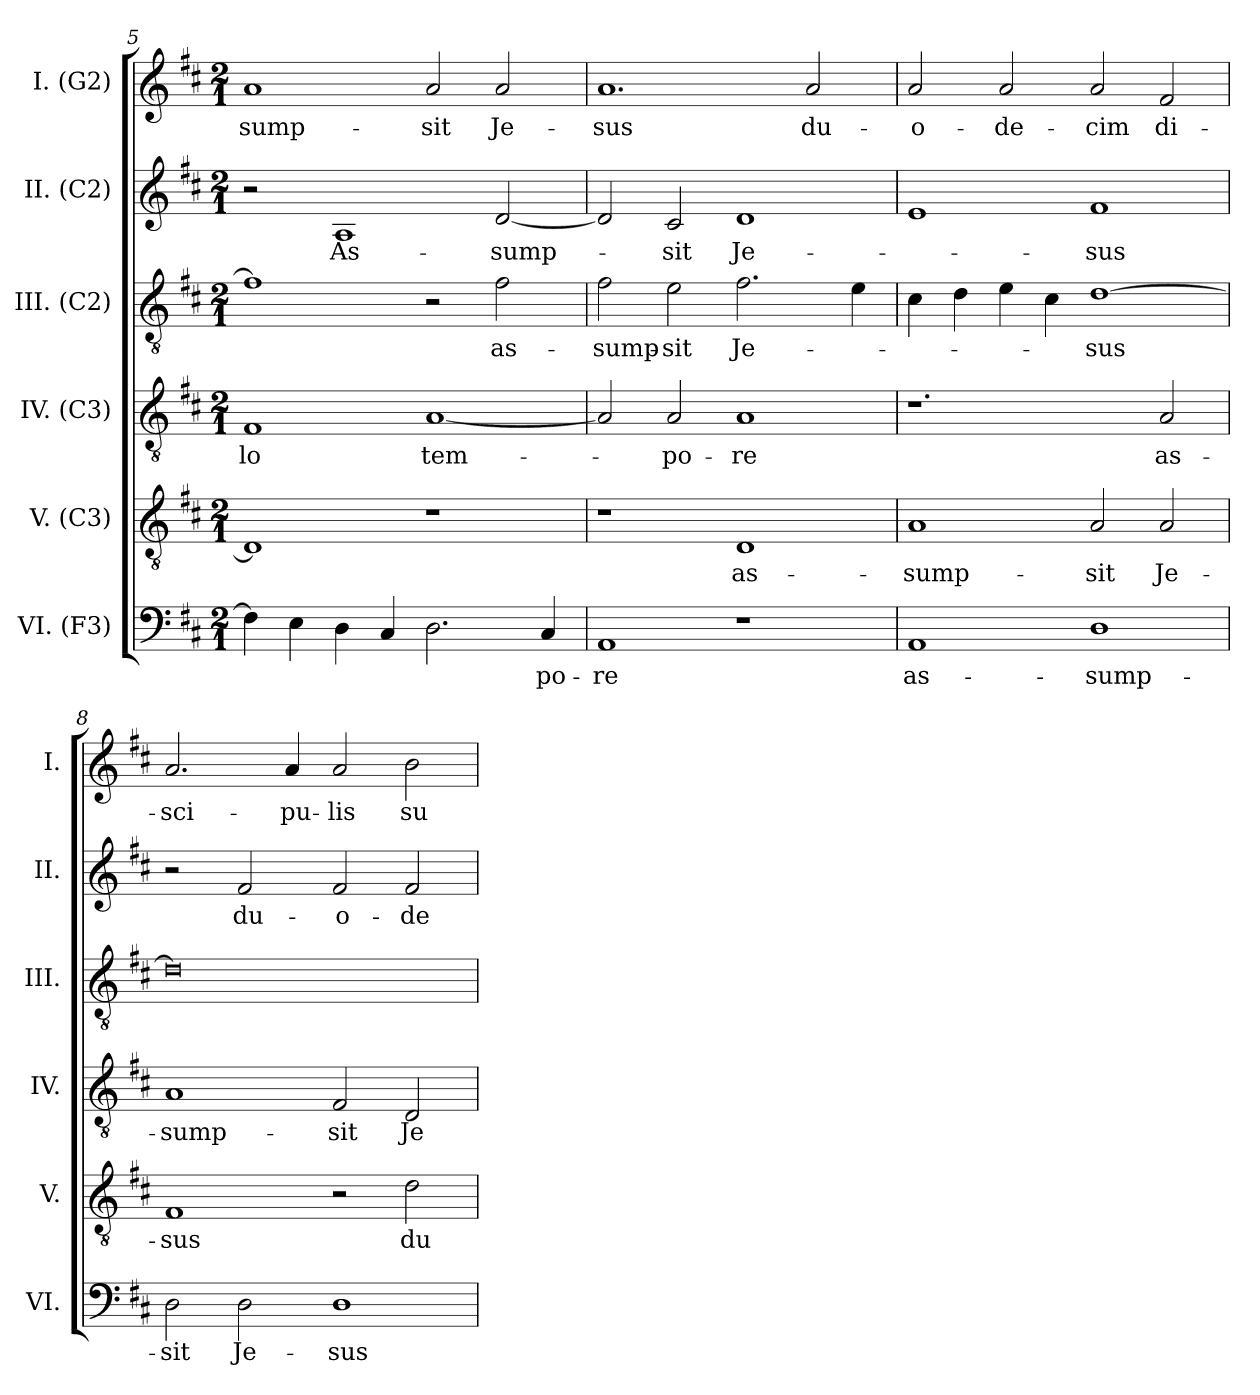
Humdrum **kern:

**kern	**text	**kern	**text	**kern	**text	**kern	**text	**kern	**text	**kern	**text
*part6	*part6	*part5	*part5	*part4	*part4	*part3	*part3	*part2	*part2	*part1	*part1
*staff6	*staff6	*staff5	*staff5	*staff4	*staff4	*staff3	*staff3	*staff2	*staff2	*staff1	*staff1
*I"VI. (F3)	*	*I"V. (C3)	*	*I"IV. (C3)	*	*I"III. (C2)	*	*I"II. (C2)	*	*I"I. (G2)	*
*I'VI.	*	*I'V.	*	*I'IV.	*	*I'III.	*	*I'II.	*	*I'I.	*
*clefF4	*	*clefGv2	*	*clefGv2	*	*clefGv2	*	*clefG2	*	*clefG2	*
*	*	*	*	*	*	*ITrd7c12	*	*	*	*	*
*k[f#c#]	*	*k[f#c#]	*	*k[f#c#]	*	*k[f#c#]	*	*k[f#c#]	*	*k[f#c#]	*
*D:	*	*D:	*	*D:	*	*D:	*	*D:	*	*D:	*
*M2/1	*	*M2/1	*	*M2/1	*	*M2/1	*	*M2/1	*	*M2/1	*
=5	=5	=5	=5	=5	=5	=5	=5	=5	=5	=5	=5
!	!	!	!	!	!LO:LY:b:color=#000000	!	!	!	!	!	!
!	!	!	!	!	!	!	!	!	!	!	!LO:LY:b:color=#000000
4F#i\]	.	1Di]	.	1F#i	-lo	1F#i]	.	2r	.	1ai	-sump-
4Ei\	.	.	.	.	.	.	.	.	.	.	.
!	!	!	!	!	!	!	!	!	!LO:LY:b:color=#000000	!	!
4Di\	.	.	.	.	.	.	.	1Ai	As-	.	.
4C#i/	.	.	.	.	.	.	.	.	.	.	.
!	!	!	!	!	!LO:LY:b:color=#000000	!	!	!	!	!	!
!	!	!	!	!	!	!	!	!	!	!	!LO:LY:b:color=#000000
2.Di\	.	1r	.	[1Ai	tem-	2r	.	.	.	2ai/	-sit
!	!	!	!	!	!	!	!LO:LY:b:color=#000000	!	!	!	!
!	!	!	!	!	!	!	!	!	!LO:LY:b:color=#000000	!	!
!	!	!	!	!	!	!	!	!	!	!	!LO:LY:b:color=#000000
.	.	.	.	.	.	2F#i\	as-	[2di/	-sump-	2ai/	Je-
!	!LO:LY:b:color=#000000	!	!	!	!	!	!	!	!	!	!
4C#i/	-po-	.	.	.	.	.	.	.	.	.	.
!!LO:LB:g=z
=6	=6	=6	=6	=6	=6	=6	=6	=6	=6	=6	=6
!	!LO:LY:b:color=#000000	!	!	!	!	!	!	!	!	!	!
!	!	!	!	!	!	!	!LO:LY:b:color=#000000	!	!	!	!
!	!	!	!	!	!	!	!	!	!	!	!LO:LY:b:color=#000000
1AAi	-re	1r	.	2Ai/]	.	2F#i\	-sump-	2di/]	.	1.ai	-sus
!	!	!	!	!	!LO:LY:b:color=#000000	!	!	!	!	!	!
!	!	!	!	!	!	!	!LO:LY:b:color=#000000	!	!	!	!
!	!	!	!	!	!	!	!	!	!LO:LY:b:color=#000000	!	!
.	.	.	.	2Ai/	-po-	2Ei\	-sit	2c#i/	-sit	.	.
!	!	!	!LO:LY:b:color=#000000	!	!	!	!	!	!	!	!
!	!	!	!	!	!LO:LY:b:color=#000000	!	!	!	!	!	!
!	!	!	!	!	!	!	!LO:LY:b:color=#000000	!	!	!	!
!	!	!	!	!	!	!	!	!	!LO:LY:b:color=#000000	!	!
1r	.	1Di	as-	1Ai	-re	2.F#i\	Je-	1di	Je-	.	.
!	!	!	!	!	!	!	!	!	!	!	!LO:LY:b:color=#000000
.	.	.	.	.	.	.	.	.	.	2ai/	du-
.	.	.	.	.	.	4Ei\	.	.	.	.	.
=7	=7	=7	=7	=7	=7	=7	=7	=7	=7	=7	=7
!	!LO:LY:b:color=#000000	!	!	!	!	!	!	!	!	!	!
!	!	!	!LO:LY:b:color=#000000	!	!	!	!	!	!	!	!
!	!	!	!	!	!	!	!	!	!	!	!LO:LY:b:color=#000000
1AAi	as-	1Ai	-sump-	1.r	.	4C#i\	.	1ei	.	2ai/	-o-
.	.	.	.	.	.	4Di\	.	.	.	.	.
!	!	!	!	!	!	!	!	!	!	!	!LO:LY:b:color=#000000
.	.	.	.	.	.	4Ei\	.	.	.	2ai/	-de-
.	.	.	.	.	.	4C#i\	.	.	.	.	.
!	!LO:LY:b:color=#000000	!	!	!	!	!	!	!	!	!	!
!	!	!	!LO:LY:b:color=#000000	!	!	!	!	!	!	!	!
!	!	!	!	!	!	!	!LO:LY:b:color=#000000	!	!	!	!
!	!	!	!	!	!	!	!	!	!LO:LY:b:color=#000000	!	!
!	!	!	!	!	!	!	!	!	!	!	!LO:LY:b:color=#000000
1Di	-sump-	2Ai/	-sit	.	.	[1Di	-sus	1f#i	-sus	2ai/	-cim
!	!	!	!LO:LY:b:color=#000000	!	!	!	!	!	!	!	!
!	!	!	!	!	!LO:LY:b:color=#000000	!	!	!	!	!	!
!	!	!	!	!	!	!	!	!	!	!	!LO:LY:b:color=#000000
.	.	2Ai/	Je-	2Ai/	as-	.	.	.	.	2f#i/	di-
=8	=8	=8	=8	=8	=8	=8	=8	=8	=8	=8	=8
!	!LO:LY:b:color=#000000	!	!	!	!	!	!	!	!	!	!
!	!	!	!LO:LY:b:color=#000000	!	!	!	!	!	!	!	!
!	!	!	!	!	!LO:LY:b:color=#000000	!	!	!	!	!	!
!	!	!	!	!	!	!	!	!	!	!	!LO:LY:b:color=#000000
2Di\	-sit	1F#i	-sus	1Ai	-sump-	0Di]	.	2r	.	2.ai/	-sci-
!	!LO:LY:b:color=#000000	!	!	!	!	!	!	!	!	!	!
!	!	!	!	!	!	!	!	!	!LO:LY:b:color=#000000	!	!
2Di\	Je-	.	.	.	.	.	.	2f#i/	du-	.	.
!	!	!	!	!	!	!	!	!	!	!	!LO:LY:b:color=#000000
.	.	.	.	.	.	.	.	.	.	4ai/	-pu-
!	!LO:LY:b:color=#000000	!	!	!	!	!	!	!	!	!	!
!	!	!	!	!	!LO:LY:b:color=#000000	!	!	!	!	!	!
!	!	!	!	!	!	!	!	!	!LO:LY:b:color=#000000	!	!
!	!	!	!	!	!	!	!	!	!	!	!LO:LY:b:color=#000000
1Di	-sus	2r	.	2F#i/	-sit	.	.	2f#i/	-o-	2ai/	-lis
!	!	!	!LO:LY:b:color=#000000	!	!	!	!	!	!	!	!
!	!	!	!	!	!LO:LY:b:color=#000000	!	!	!	!	!	!
!	!	!	!	!	!	!	!	!	!LO:LY:b:color=#000000	!	!
!	!	!	!	!	!	!	!	!	!	!	!LO:LY:b:color=#000000
.	.	2di\	du-	2Di/	Je-	.	.	2f#i/	-de-	2bi\	su-
=	=	=	=	=	=	=	=	=	=	=	=
*-	*-	*-	*-	*-	*-	*-	*-	*-	*-	*-	*-
